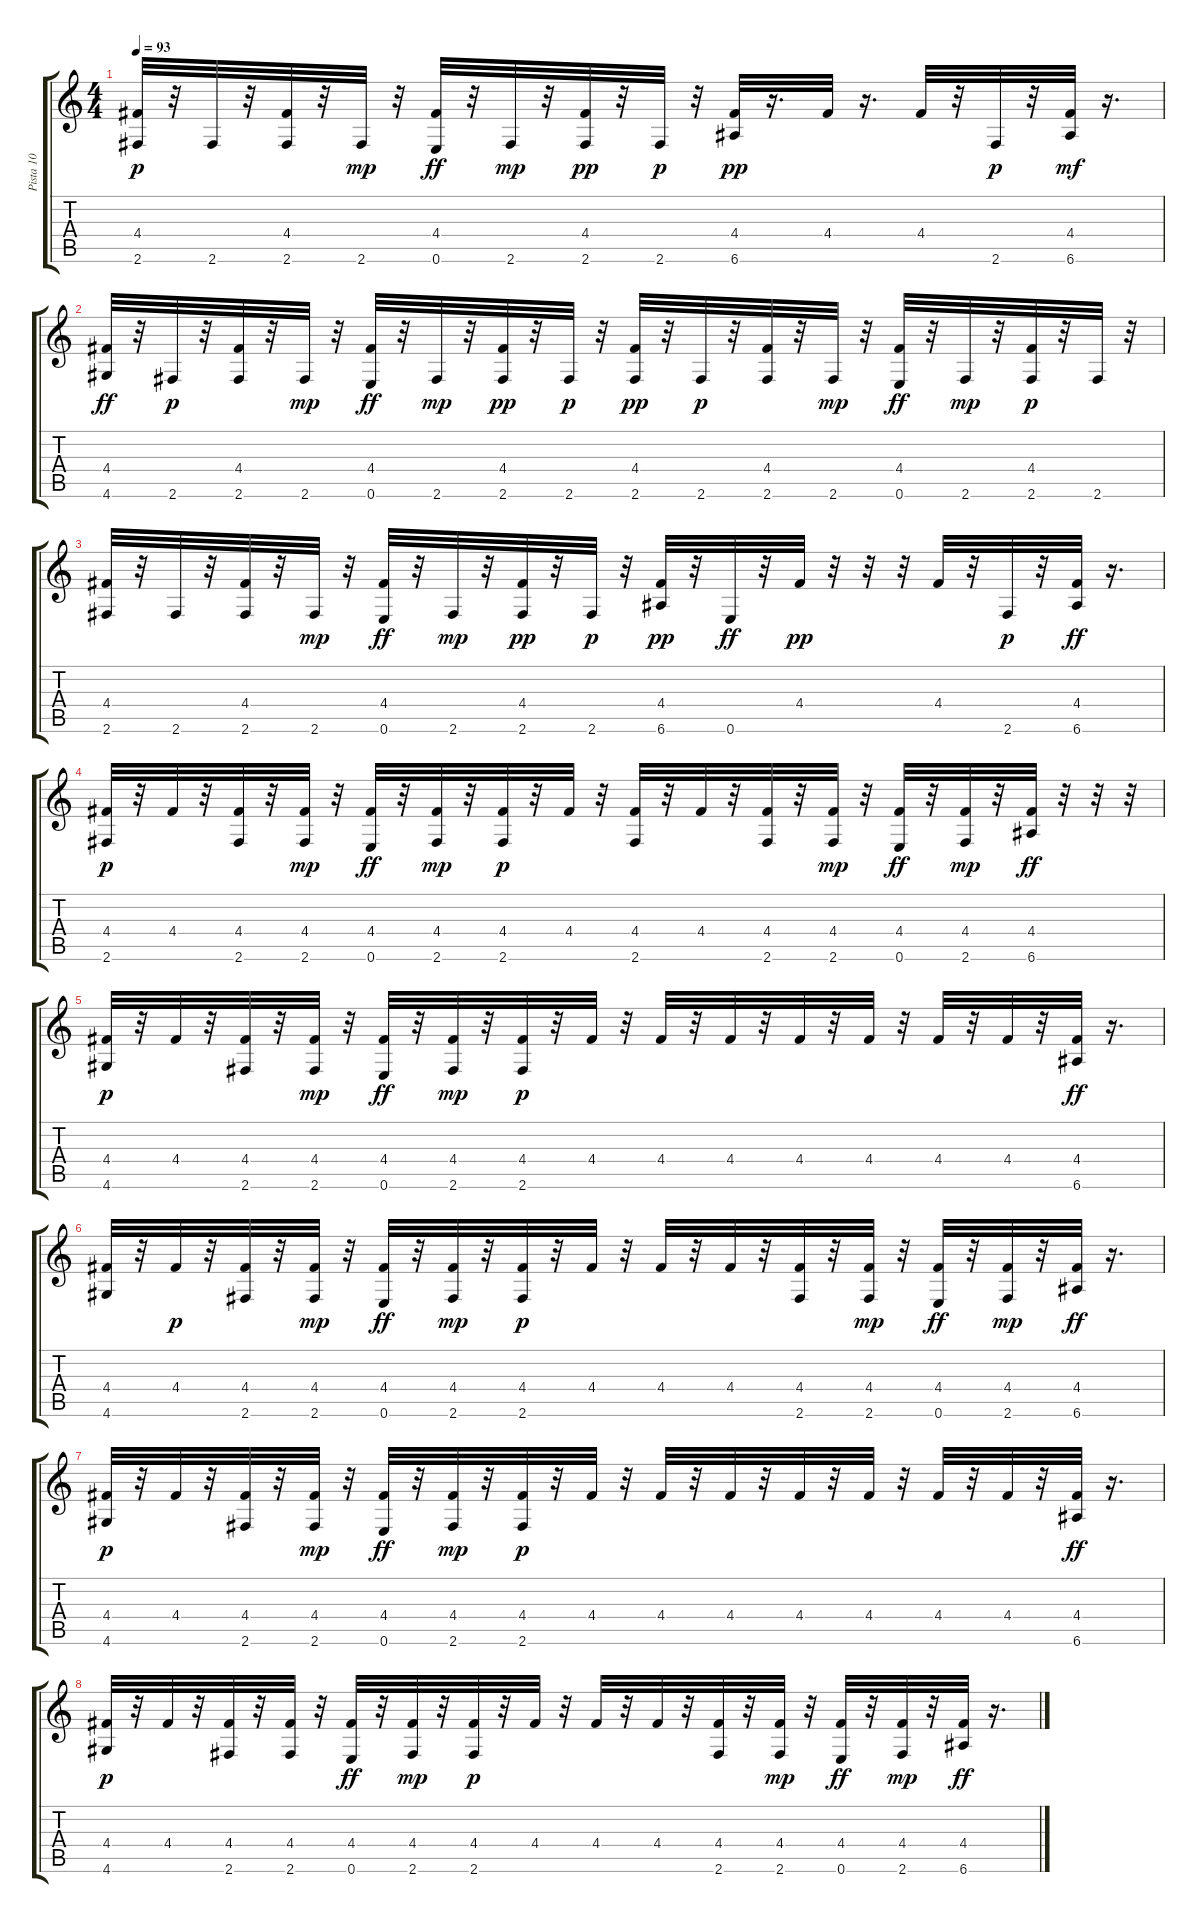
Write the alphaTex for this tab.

\track ("Pista 10" "Pista 10") {instrument acousticguitarsteel}
\staff {score tabs}
\tuning (E4 B3 G3 D3 A2 E2) {hide}
\ts (4 4)
\tempo 93
\clef g2
\ks c
(4.4 2.6).32{dy p} r.32 2.6.32 r.32 (4.4 2.6).32 r.32 2.6.32{dy mp} r.32 (4.4 0.6).32{dy ff} r.32 2.6.32{dy mp} r.32 (4.4 2.6).32{dy pp} r.32 2.6.32{dy p} r.32 (4.4 6.6).32{dy pp} r.16{d} 4.4.32 r.16{d} 4.4.32 r.32 2.6.32{dy p} r.32 (4.4 6.6).32{dy mf} r.16{d} |
(4.4 4.6).32{dy ff} r.32 2.6.32{dy p} r.32 (4.4 2.6).32 r.32 2.6.32{dy mp} r.32 (4.4 0.6).32{dy ff} r.32 2.6.32{dy mp} r.32 (4.4 2.6).32{dy pp} r.32 2.6.32{dy p} r.32 (4.4 2.6).32{dy pp} r.32 2.6.32{dy p} r.32 (4.4 2.6).32 r.32 2.6.32{dy mp} r.32 (4.4 0.6).32{dy ff} r.32 2.6.32{dy mp} r.32 (4.4 2.6).32{dy p} r.32 2.6.32 r.32 |
(4.4 2.6).32 r.32 2.6.32 r.32 (4.4 2.6).32 r.32 2.6.32{dy mp} r.32 (4.4 0.6).32{dy ff} r.32 2.6.32{dy mp} r.32 (4.4 2.6).32{dy pp} r.32 2.6.32{dy p} r.32 (4.4 6.6).32{dy pp} r.32 0.6.32{dy ff} r.32 4.4.32{dy pp} r.32 r.32 r.32 4.4.32 r.32 2.6.32{dy p} r.32 (4.4 6.6).32{dy ff} r.16{d} |
(4.4 2.6).32{dy p} r.32 4.4.32 r.32 (4.4 2.6).32 r.32 (4.4 2.6).32{dy mp} r.32 (4.4 0.6).32{dy ff} r.32 (4.4 2.6).32{dy mp} r.32 (4.4 2.6).32{dy p} r.32 4.4.32 r.32 (4.4 2.6).32 r.32 4.4.32 r.32 (4.4 2.6).32 r.32 (4.4 2.6).32{dy mp} r.32 (4.4 0.6).32{dy ff} r.32 (4.4 2.6).32{dy mp} r.32 (4.4 6.6).32{dy ff} r.32 r.32 r.32 |
(4.4 4.6).32{dy p} r.32 4.4.32 r.32 (4.4 2.6).32 r.32 (4.4 2.6).32{dy mp} r.32 (4.4 0.6).32{dy ff} r.32 (4.4 2.6).32{dy mp} r.32 (4.4 2.6).32{dy p} r.32 4.4.32 r.32 4.4.32 r.32 4.4.32 r.32 4.4.32 r.32 4.4.32 r.32 4.4.32 r.32 4.4.32 r.32 (4.4 6.6).32{dy ff} r.16{d} |
(4.4 4.6).32 r.32 4.4.32{dy p} r.32 (4.4 2.6).32 r.32 (4.4 2.6).32{dy mp} r.32 (4.4 0.6).32{dy ff} r.32 (4.4 2.6).32{dy mp} r.32 (4.4 2.6).32{dy p} r.32 4.4.32 r.32 4.4.32 r.32 4.4.32 r.32 (4.4 2.6).32 r.32 (4.4 2.6).32{dy mp} r.32 (4.4 0.6).32{dy ff} r.32 (4.4 2.6).32{dy mp} r.32 (4.4 6.6).32{dy ff} r.16{d} |
(4.4 4.6).32{dy p} r.32 4.4.32 r.32 (4.4 2.6).32 r.32 (4.4 2.6).32{dy mp} r.32 (4.4 0.6).32{dy ff} r.32 (4.4 2.6).32{dy mp} r.32 (4.4 2.6).32{dy p} r.32 4.4.32 r.32 4.4.32 r.32 4.4.32 r.32 4.4.32 r.32 4.4.32 r.32 4.4.32 r.32 4.4.32 r.32 (4.4 6.6).32{dy ff} r.16{d} |
(4.4 4.6).32{dy p} r.32 4.4.32 r.32 (4.4 2.6).32 r.32 (4.4 2.6).32 r.32 (4.4 0.6).32{dy ff} r.32 (4.4 2.6).32{dy mp} r.32 (4.4 2.6).32{dy p} r.32 4.4.32 r.32 4.4.32 r.32 4.4.32 r.32 (4.4 2.6).32 r.32 (4.4 2.6).32{dy mp} r.32 (4.4 0.6).32{dy ff} r.32 (4.4 2.6).32{dy mp} r.32 (4.4 6.6).32{dy ff} r.16{d}
